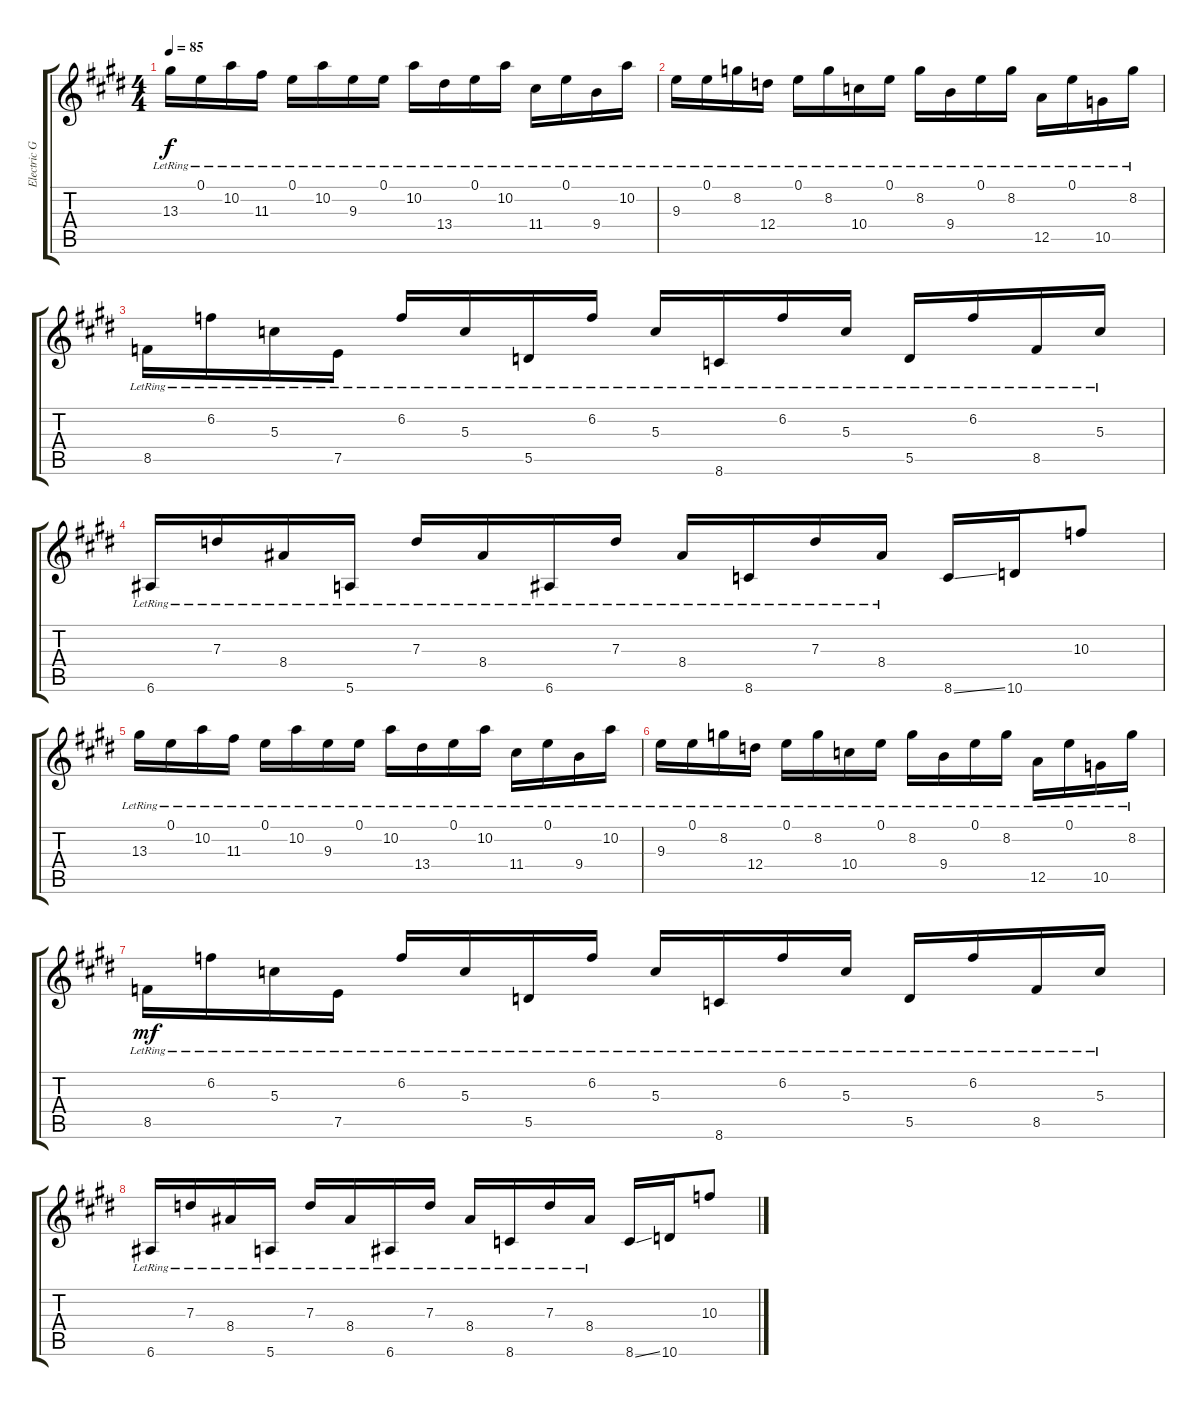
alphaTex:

\track ("Electric Guitar - Rhythm" "Electric G") {instrument overdrivenguitar}
\staff {score tabs}
\tuning (E4 B3 G3 D3 A2 E2) {hide}
\ts (4 4)
\tempo 85
\clef g2
\ks e
13.3{lr}.16{dy f} 0.1{lr}.16 10.2{lr}.16 11.3{lr}.16 0.1{lr}.16 10.2{lr}.16 9.3{lr}.16 0.1{lr}.16 10.2{lr}.16 13.4{lr}.16 0.1{lr}.16 10.2{lr}.16 11.4{lr}.16 0.1{lr}.16 9.4{lr}.16 10.2{lr}.16 |
\ks c#minor
9.3{lr}.16 0.1{lr}.16 8.2{lr}.16 12.4{lr}.16 0.1{lr}.16 8.2{lr}.16 10.4{lr}.16 0.1{lr}.16 8.2{lr}.16 9.4{lr}.16 0.1{lr}.16 8.2{lr}.16 12.5{lr}.16 0.1{lr}.16 10.5{lr}.16 8.2{lr}.16 |
\ks e
8.5{lr}.16 6.2{lr}.16 5.3{lr}.16 7.5{lr}.16 6.2{lr}.16 5.3{lr}.16 5.5{lr}.16 6.2{lr}.16 5.3{lr}.16 8.6{lr}.16 6.2{lr}.16 5.3{lr}.16 5.5{lr}.16 6.2{lr}.16 8.5{lr}.16 5.3{lr}.16 |
\ks c#minor
6.6{lr}.16 7.3{lr}.16 8.4{lr}.16 5.6{lr}.16 7.3{lr}.16 8.4{lr}.16 6.6{lr}.16 7.3{lr}.16 8.4{lr}.16 8.6{lr}.16 7.3{lr}.16 8.4{lr}.16 8.6{ss}.16 10.6.16 10.3.8 |
\ks e
13.3{lr}.16 0.1{lr}.16 10.2{lr}.16 11.3{lr}.16 0.1{lr}.16 10.2{lr}.16 9.3{lr}.16 0.1{lr}.16 10.2{lr}.16 13.4{lr}.16 0.1{lr}.16 10.2{lr}.16 11.4{lr}.16 0.1{lr}.16 9.4{lr}.16 10.2{lr}.16 |
\ks c#minor
9.3{lr}.16 0.1{lr}.16 8.2{lr}.16 12.4{lr}.16 0.1{lr}.16 8.2{lr}.16 10.4{lr}.16 0.1{lr}.16 8.2{lr}.16 9.4{lr}.16 0.1{lr}.16 8.2{lr}.16 12.5{lr}.16 0.1{lr}.16 10.5{lr}.16 8.2{lr}.16 |
\ks e
8.5{lr}.16{dy mf} 6.2{lr}.16 5.3{lr}.16 7.5{lr}.16 6.2{lr}.16 5.3{lr}.16 5.5{lr}.16 6.2{lr}.16 5.3{lr}.16 8.6{lr}.16 6.2{lr}.16 5.3{lr}.16 5.5{lr}.16 6.2{lr}.16 8.5{lr}.16 5.3{lr}.16 |
\ks c#minor
6.6{lr}.16 7.3{lr}.16 8.4{lr}.16 5.6{lr}.16 7.3{lr}.16 8.4{lr}.16 6.6{lr}.16 7.3{lr}.16 8.4{lr}.16 8.6{lr}.16 7.3{lr}.16 8.4{lr}.16 8.6{ss}.16 10.6.16 10.3.8
